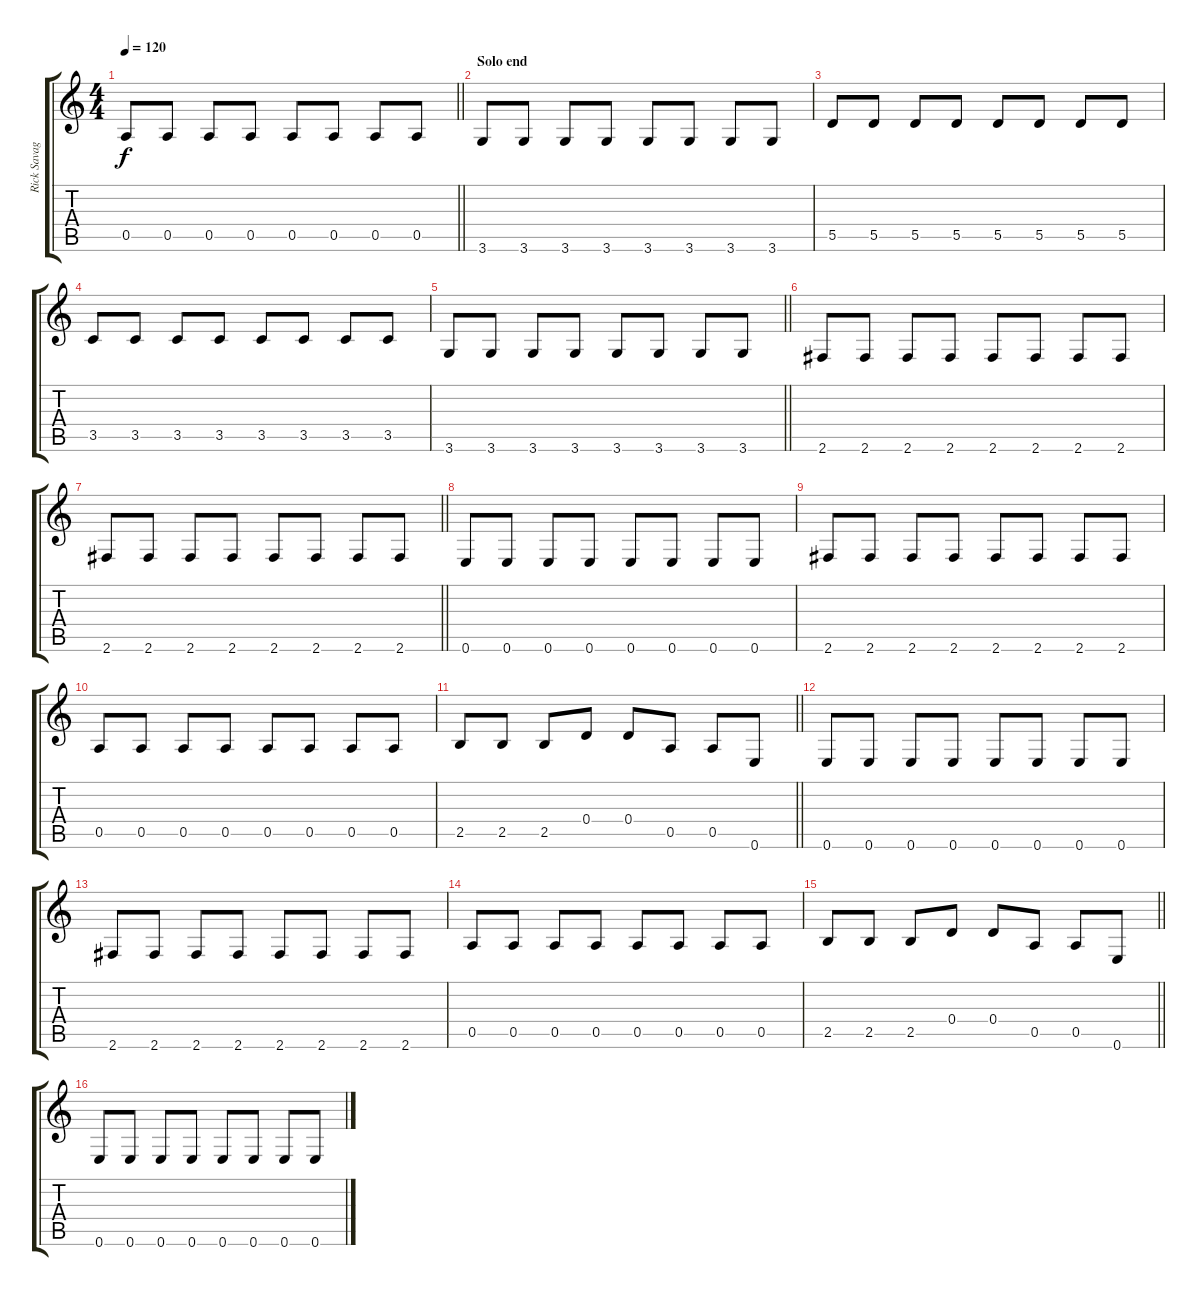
\track ("Rick Savage" "Rick Savag") {instrument electricbassfinger}
\staff {score tabs}
\tuning (E4 B3 G3 D3 A2 E2) {hide}
\ts (4 4)
\tempo 120
\clef g2
\barLineRight lightlight
\ks c
0.5.8{dy f} 0.5.8 0.5.8 0.5.8 0.5.8 0.5.8 0.5.8 0.5.8 |
\section ("" "Solo end")
3.6.8 3.6.8 3.6.8 3.6.8 3.6.8 3.6.8 3.6.8 3.6.8 |
5.5.8 5.5.8 5.5.8 5.5.8 5.5.8 5.5.8 5.5.8 5.5.8 |
3.5.8 3.5.8 3.5.8 3.5.8 3.5.8 3.5.8 3.5.8 3.5.8 |
\barLineRight lightlight
3.6.8 3.6.8 3.6.8 3.6.8 3.6.8 3.6.8 3.6.8 3.6.8 |
2.6.8 2.6.8 2.6.8 2.6.8 2.6.8 2.6.8 2.6.8 2.6.8 |
\barLineRight lightlight
2.6.8 2.6.8 2.6.8 2.6.8 2.6.8 2.6.8 2.6.8 2.6.8 |
0.6.8 0.6.8 0.6.8 0.6.8 0.6.8 0.6.8 0.6.8 0.6.8 |
2.6.8 2.6.8 2.6.8 2.6.8 2.6.8 2.6.8 2.6.8 2.6.8 |
0.5.8 0.5.8 0.5.8 0.5.8 0.5.8 0.5.8 0.5.8 0.5.8 |
\barLineRight lightlight
2.5.8 2.5.8 2.5.8 0.4.8 0.4.8 0.5.8 0.5.8 0.6.8 |
0.6.8 0.6.8 0.6.8 0.6.8 0.6.8 0.6.8 0.6.8 0.6.8 |
2.6.8 2.6.8 2.6.8 2.6.8 2.6.8 2.6.8 2.6.8 2.6.8 |
0.5.8 0.5.8 0.5.8 0.5.8 0.5.8 0.5.8 0.5.8 0.5.8 |
\barLineRight lightlight
2.5.8 2.5.8 2.5.8 0.4.8 0.4.8 0.5.8 0.5.8 0.6.8 |
0.6.8 0.6.8 0.6.8 0.6.8 0.6.8 0.6.8 0.6.8 0.6.8
